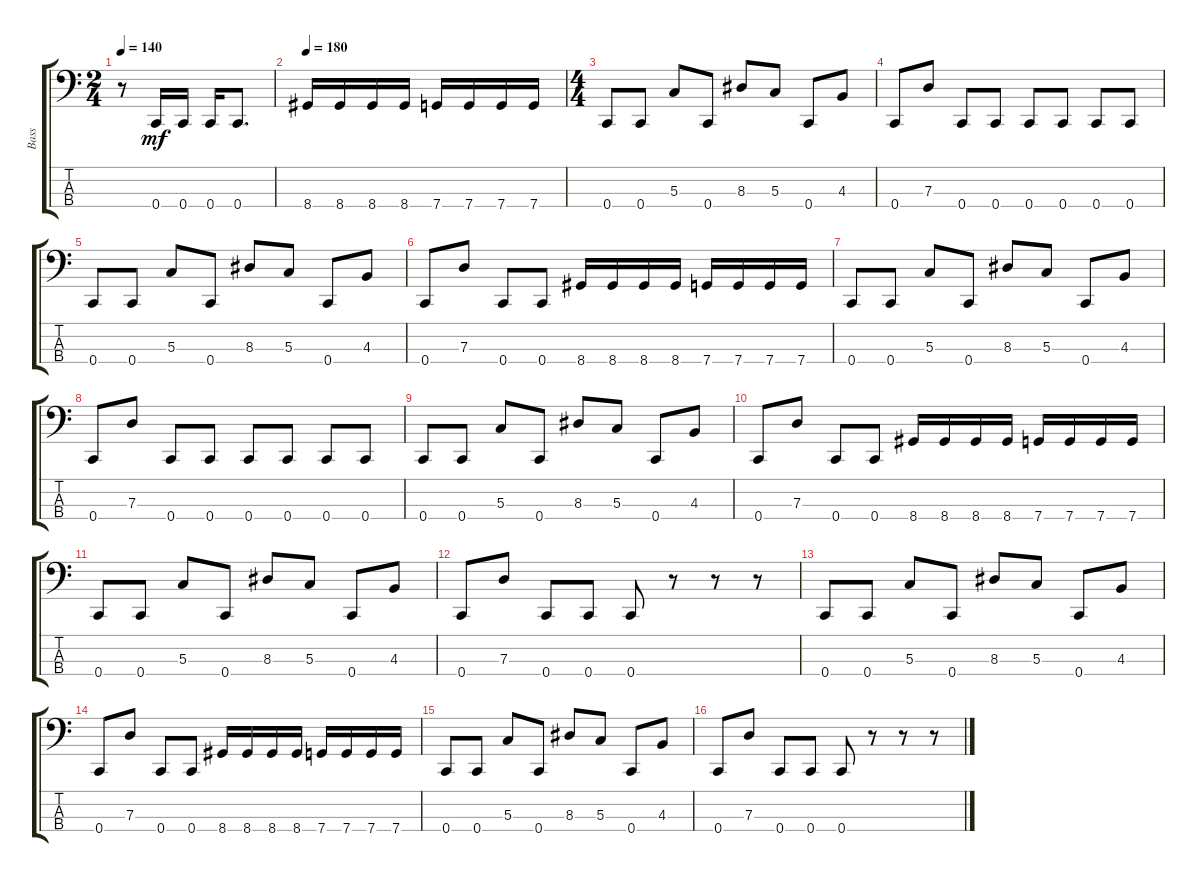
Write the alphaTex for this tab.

\track ("Bass" "Bass") {instrument electricbasspick}
\staff {score tabs}
\tuning (F2 C2 G1 C1) {hide}
\ts (2 4)
\tempo 140
\clef f4
\ks c
r.8{dy mf} 0.4.16 0.4.16 0.4.16 0.4.8{d} |
\tempo 180
8.4.16 8.4.16 8.4.16 8.4.16 7.4.16 7.4.16 7.4.16 7.4.16 |
\ts (4 4)
0.4.8 0.4.8 5.3.8 0.4.8 8.3.8 5.3.8 0.4.8 4.3.8 |
0.4.8 7.3.8 0.4.8 0.4.8 0.4.8 0.4.8 0.4.8 0.4.8 |
0.4.8 0.4.8 5.3.8 0.4.8 8.3.8 5.3.8 0.4.8 4.3.8 |
0.4.8 7.3.8 0.4.8 0.4.8 8.4.16 8.4.16 8.4.16 8.4.16 7.4.16 7.4.16 7.4.16 7.4.16 |
0.4.8 0.4.8 5.3.8 0.4.8 8.3.8 5.3.8 0.4.8 4.3.8 |
0.4.8 7.3.8 0.4.8 0.4.8 0.4.8 0.4.8 0.4.8 0.4.8 |
0.4.8 0.4.8 5.3.8 0.4.8 8.3.8 5.3.8 0.4.8 4.3.8 |
0.4.8 7.3.8 0.4.8 0.4.8 8.4.16 8.4.16 8.4.16 8.4.16 7.4.16 7.4.16 7.4.16 7.4.16 |
0.4.8 0.4.8 5.3.8 0.4.8 8.3.8 5.3.8 0.4.8 4.3.8 |
0.4.8 7.3.8 0.4.8 0.4.8 0.4.8 r.8 r.8 r.8 |
0.4.8 0.4.8 5.3.8 0.4.8 8.3.8 5.3.8 0.4.8 4.3.8 |
0.4.8 7.3.8 0.4.8 0.4.8 8.4.16 8.4.16 8.4.16 8.4.16 7.4.16 7.4.16 7.4.16 7.4.16 |
0.4.8 0.4.8 5.3.8 0.4.8 8.3.8 5.3.8 0.4.8 4.3.8 |
0.4.8 7.3.8 0.4.8 0.4.8 0.4.8 r.8 r.8 r.8
